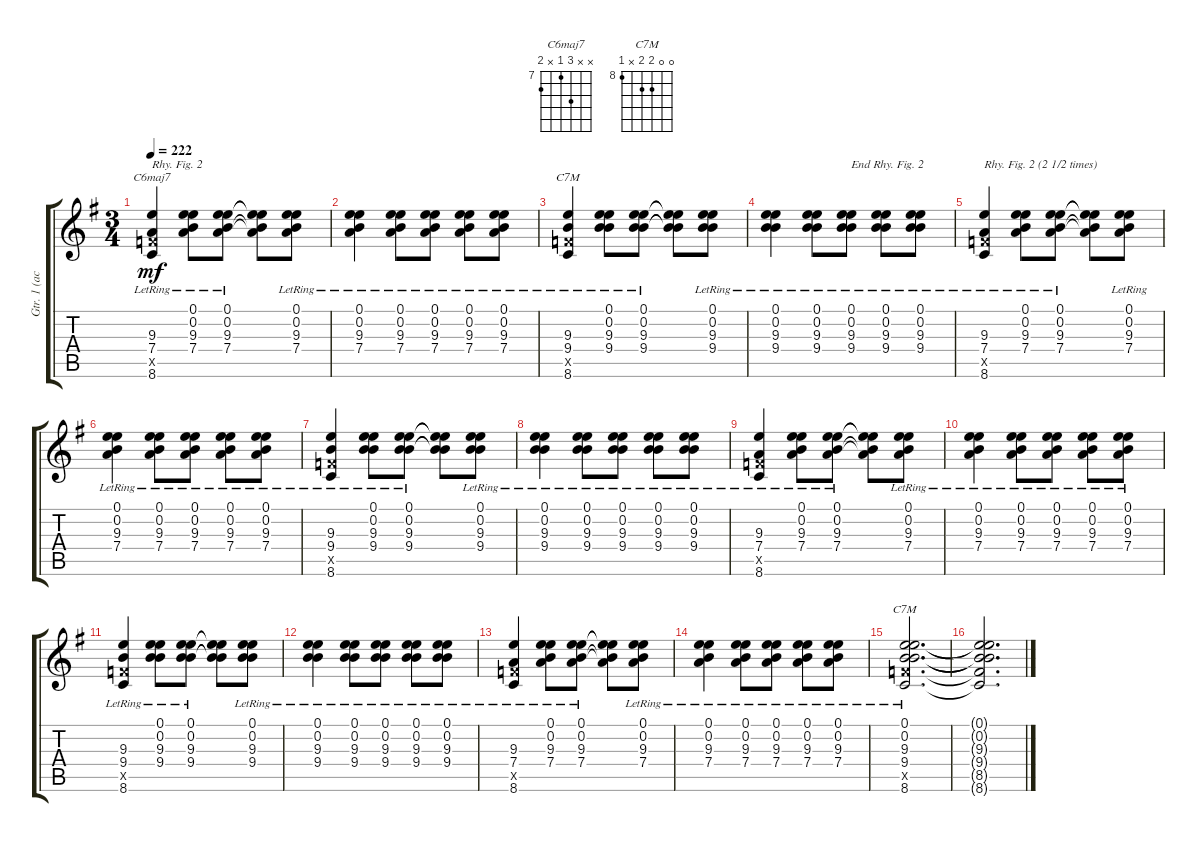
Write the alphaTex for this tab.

\track ("Gtr. 1 (acous.)" "Gtr. 1 (ac") {instrument acousticguitarsteel}
\staff {score tabs}
\tuning (E4 B3 G3 D3 A2 E2) {hide}
\chord ("C6maj7" x x 9 7 x 8) {firstfret 7}
\chord ("C7M" x x 9 9 x 8) {firstfret 8 barre 9}
\chord ("C7M" 0 0 9 9 x 8) {firstfret 8}
\ts (3 4)
\tempo 222
\clef g2
\ks g
(9.3{lr} 7.4{lr} 8.5{x} 8.6{lr}).4{ch "C6maj7" txt "Rhy. Fig. 2" dy mf} (0.1{lr} 0.2{lr} 9.3{lr} 7.4{lr}).8 (0.1{lr} 0.2{lr} 9.3{lr} 7.4{lr}).8 (0.1{t} 0.2{t} 9.3{t} 7.4{t}).8 (0.1{lr} 0.2{lr} 9.3{lr} 7.4{lr}).8 |
(0.1{lr} 0.2{lr} 9.3{lr} 7.4{lr}).4 (0.1{lr} 0.2{lr} 9.3{lr} 7.4{lr}).8 (0.1{lr} 0.2{lr} 9.3{lr} 7.4{lr}).8 (0.1{lr} 0.2{lr} 9.3{lr} 7.4{lr}).8 (0.1{lr} 0.2{lr} 9.3{lr} 7.4{lr}).8 |
(9.3{lr} 9.4{lr} 8.5{x} 8.6{lr}).4{ch "C7M"} (0.1{lr} 0.2{lr} 9.3{lr} 9.4{lr}).8 (0.1{lr} 0.2{lr} 9.3{lr} 9.4{lr}).8 (0.1{t} 0.2{t} 9.3{t} 9.4{t}).8 (0.1{lr} 0.2{lr} 9.3{lr} 9.4{lr}).8 |
(0.1{lr} 0.2{lr} 9.3{lr} 9.4{lr}).4 (0.1{lr} 0.2{lr} 9.3{lr} 9.4{lr}).8 (0.1{lr} 0.2{lr} 9.3{lr} 9.4{lr}).8{txt "End Rhy. Fig. 2"} (0.1{lr} 0.2{lr} 9.3{lr} 9.4{lr}).8 (0.1{lr} 0.2{lr} 9.3{lr} 9.4{lr}).8 |
(9.3{lr} 7.4{lr} 8.5{x} 8.6{lr}).4{txt "Rhy. Fig. 2 (2 1/2 times)"} (0.1{lr} 0.2{lr} 9.3{lr} 7.4{lr}).8 (0.1{lr} 0.2{lr} 9.3{lr} 7.4{lr}).8 (0.1{t} 0.2{t} 9.3{t} 7.4{t}).8 (0.1{lr} 0.2{lr} 9.3{lr} 7.4{lr}).8 |
(0.1{lr} 0.2{lr} 9.3{lr} 7.4{lr}).4 (0.1{lr} 0.2{lr} 9.3{lr} 7.4{lr}).8 (0.1{lr} 0.2{lr} 9.3{lr} 7.4{lr}).8 (0.1{lr} 0.2{lr} 9.3{lr} 7.4{lr}).8 (0.1{lr} 0.2{lr} 9.3{lr} 7.4{lr}).8 |
(9.3{lr} 9.4{lr} 8.5{x} 8.6{lr}).4 (0.1{lr} 0.2{lr} 9.3{lr} 9.4{lr}).8 (0.1{lr} 0.2{lr} 9.3{lr} 9.4{lr}).8 (0.1{t} 0.2{t} 9.3{t} 9.4{t}).8 (0.1{lr} 0.2{lr} 9.3{lr} 9.4{lr}).8 |
(0.1{lr} 0.2{lr} 9.3{lr} 9.4{lr}).4 (0.1{lr} 0.2{lr} 9.3{lr} 9.4{lr}).8 (0.1{lr} 0.2{lr} 9.3{lr} 9.4{lr}).8 (0.1{lr} 0.2{lr} 9.3{lr} 9.4{lr}).8 (0.1{lr} 0.2{lr} 9.3{lr} 9.4{lr}).8 |
(9.3{lr} 7.4{lr} 8.5{x} 8.6{lr}).4 (0.1{lr} 0.2{lr} 9.3{lr} 7.4{lr}).8 (0.1{lr} 0.2{lr} 9.3{lr} 7.4{lr}).8 (0.1{t} 0.2{t} 9.3{t} 7.4{t}).8 (0.1{lr} 0.2{lr} 9.3{lr} 7.4{lr}).8 |
(0.1{lr} 0.2{lr} 9.3{lr} 7.4{lr}).4 (0.1{lr} 0.2{lr} 9.3{lr} 7.4{lr}).8 (0.1{lr} 0.2{lr} 9.3{lr} 7.4{lr}).8 (0.1{lr} 0.2{lr} 9.3{lr} 7.4{lr}).8 (0.1{lr} 0.2{lr} 9.3{lr} 7.4{lr}).8 |
(9.3{lr} 9.4{lr} 8.5{x} 8.6{lr}).4 (0.1{lr} 0.2{lr} 9.3{lr} 9.4{lr}).8 (0.1{lr} 0.2{lr} 9.3{lr} 9.4{lr}).8 (0.1{t} 0.2{t} 9.3{t} 9.4{t}).8 (0.1{lr} 0.2{lr} 9.3{lr} 9.4{lr}).8 |
(0.1{lr} 0.2{lr} 9.3{lr} 9.4{lr}).4 (0.1{lr} 0.2{lr} 9.3{lr} 9.4{lr}).8 (0.1{lr} 0.2{lr} 9.3{lr} 9.4{lr}).8 (0.1{lr} 0.2{lr} 9.3{lr} 9.4{lr}).8 (0.1{lr} 0.2{lr} 9.3{lr} 9.4{lr}).8 |
(9.3{lr} 7.4{lr} 8.5{x} 8.6{lr}).4 (0.1{lr} 0.2{lr} 9.3{lr} 7.4{lr}).8 (0.1{lr} 0.2{lr} 9.3{lr} 7.4{lr}).8 (0.1{t} 0.2{t} 9.3{t} 7.4{t}).8 (0.1{lr} 0.2{lr} 9.3{lr} 7.4{lr}).8 |
(0.1{lr} 0.2{lr} 9.3{lr} 7.4{lr}).4 (0.1{lr} 0.2{lr} 9.3{lr} 7.4{lr}).8 (0.1{lr} 0.2{lr} 9.3{lr} 7.4{lr}).8 (0.1{lr} 0.2{lr} 9.3{lr} 7.4{lr}).8 (0.1{lr} 0.2{lr} 9.3{lr} 7.4{lr}).8 |
(0.1{lr} 0.2{lr} 9.3{lr} 9.4{lr} 8.5{x} 8.6{lr}).2{d ch "C7M"} |
(0.1{t} 0.2{t} 9.3{t} 9.4{t} 8.5{t} 8.6{t}).2{d}
